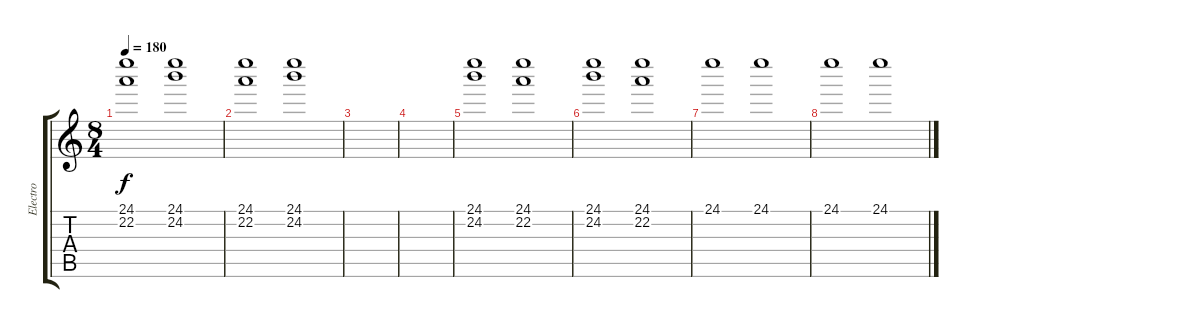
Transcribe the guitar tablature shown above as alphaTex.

\track ("Electro" "Electro") {instrument distortionguitar}
\staff {score tabs}
\tuning (E4 B3 G3 D3 A2 E2) {hide}
\ts (8 4)
\tempo 180
\clef g2
\ks c
(24.1 22.2).1{dy f} (24.1 24.2).1 |
(24.1 22.2).1 (24.1 24.2).1 |
|
|
(24.1 24.2).1 (24.1 22.2).1 |
(24.1 24.2).1 (24.1 22.2).1 |
24.1.1 24.1.1 |
24.1.1 24.1.1
